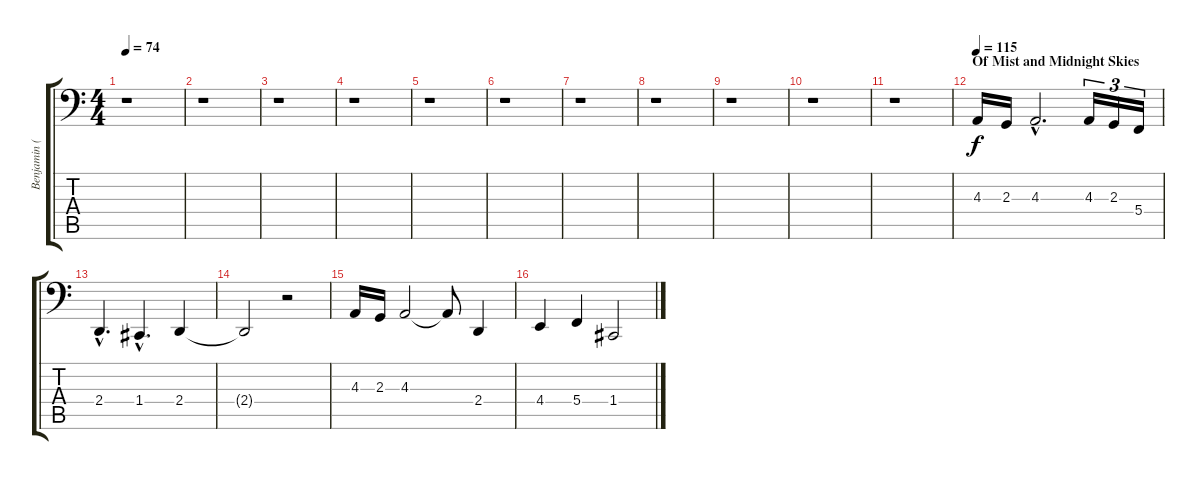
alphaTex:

\track ("Benjamin (KeybLow)" "Benjamin (") {instrument churchorgan}
\staff {score tabs}
\tuning (D3 A2 F2 C2 G1 D1) {hide}
\ts (4 4)
\tempo 74
\clef f4
\ks c
r.1{dy mf} |
r.1 |
r.1 |
r.1 |
r.1 |
r.1 |
r.1 |
r.1 |
r.1 |
r.1 |
r.1 |
\section ("" "Of Mist and Midnight Skies")
\tempo 115
4.3.16{dy f volume 11 balance 7 instrument churchorgan} 2.3.16 4.3{hac}.2{d} 4.3.16{tu (3 2)} 2.3.16{tu (3 2)} 5.4.16{tu (3 2)} |
2.4{hac}.4{d} 1.4{hac}.4{d} 2.4.4 |
2.4{t}.2 r.2 |
4.3.16 2.3.16 4.3.2 4.3{t}.8 2.4.4 |
4.4.4 5.4.4 1.4.2
